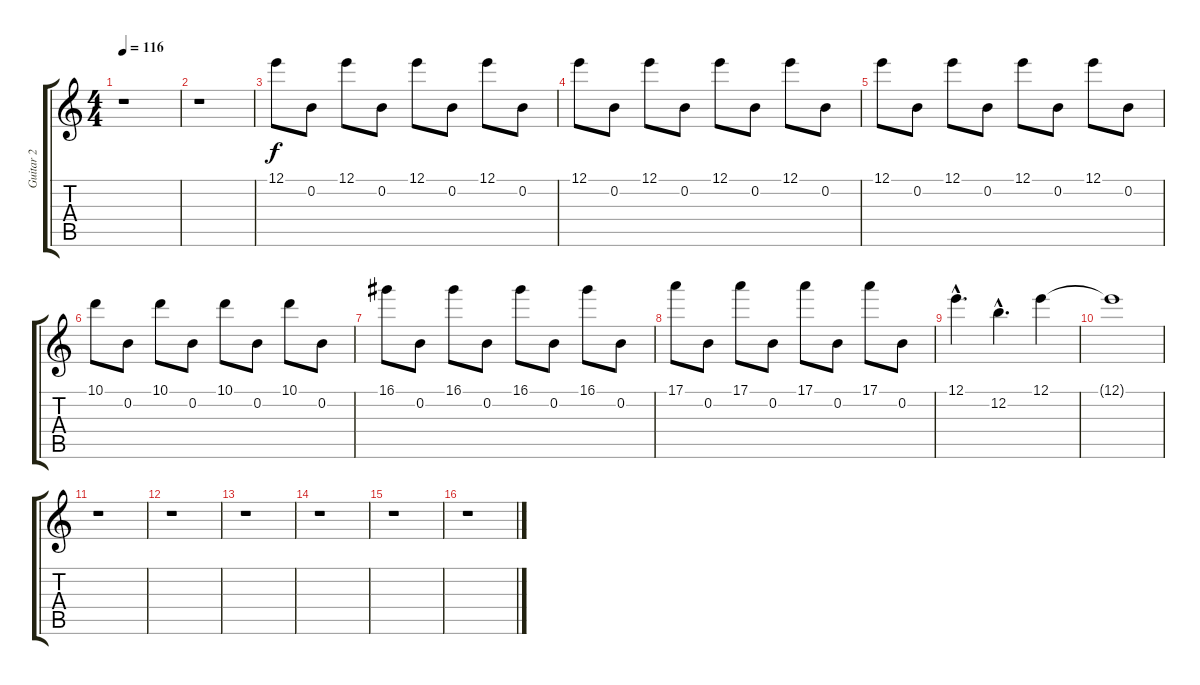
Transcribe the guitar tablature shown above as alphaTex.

\track ("Guitar 2" "Guitar 2") {instrument electricguitarclean}
\staff {score tabs}
\tuning (E4 B3 G3 D3 A2 E2) {hide}
\ts (4 4)
\tempo 116
\clef g2
\ks c
r.1{dy f} |
r.1 |
12.1.8 0.2.8 12.1.8 0.2.8 12.1.8 0.2.8 12.1.8 0.2.8 |
12.1.8 0.2.8 12.1.8 0.2.8 12.1.8 0.2.8 12.1.8 0.2.8 |
12.1.8 0.2.8 12.1.8 0.2.8 12.1.8 0.2.8 12.1.8 0.2.8 |
10.1.8 0.2.8 10.1.8 0.2.8 10.1.8 0.2.8 10.1.8 0.2.8 |
16.1.8 0.2.8 16.1.8 0.2.8 16.1.8 0.2.8 16.1.8 0.2.8 |
17.1.8 0.2.8 17.1.8 0.2.8 17.1.8 0.2.8 17.1.8 0.2.8 |
12.1{hac}.4{d} 12.2{hac}.4{d} 12.1.4 |
12.1{t}.1 |
r.1 |
r.1 |
r.1 |
r.1 |
r.1 |
r.1
